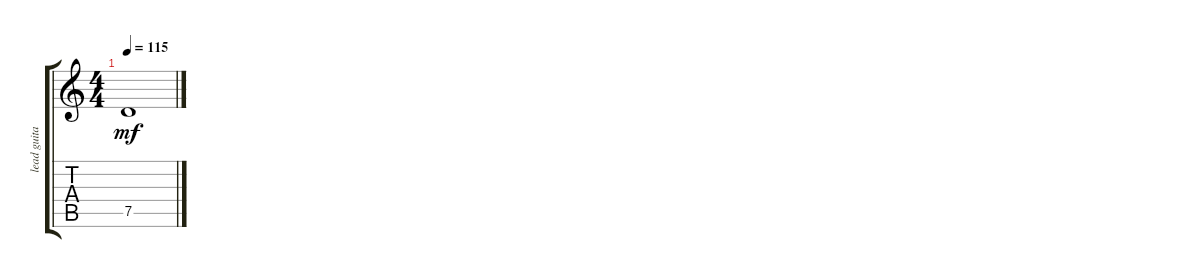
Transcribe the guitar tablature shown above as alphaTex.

\track ("lead guitar" "lead guita") {instrument distortionguitar}
\staff {score tabs}
\tuning (D4 A3 F3 C3 G2 D2) {hide}
\ts (4 4)
\tempo 115
\clef g2
\ks c
7.5{t}.1{dy mf}
